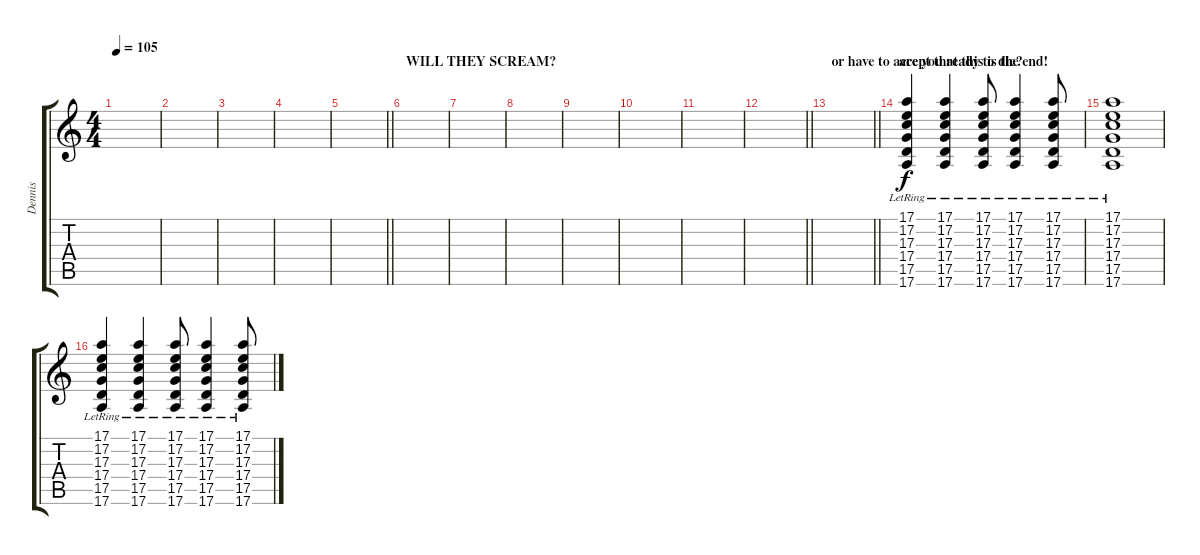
\track ("Dennis" "Dennis") {instrument gunshot}
\staff {score tabs}
\tuning (E4 B3 G3 D3 A2 E2) {hide}
\ts (4 4)
\tempo 105
\clef g2
\ks c
|
|
|
|
\barLineRight lightlight
|
\section ("" "WILL THEY SCREAM?")
|
|
|
|
|
|
\barLineRight lightlight
|
\section ("" "or have to accept that this is the end!")
\barLineRight lightlight
|
\section ("" "are you ready to die?")
(17.1{lr} 17.2{lr} 17.3{lr} 17.4{lr} 17.5{lr} 17.6{lr}).4 (17.1{lr} 17.2{lr} 17.3{lr} 17.4{lr} 17.5{lr} 17.6{lr}).4 (17.1{lr} 17.2{lr} 17.3{lr} 17.4{lr} 17.5{lr} 17.6{lr}).8 (17.1{lr} 17.2{lr} 17.3{lr} 17.4{lr} 17.5{lr} 17.6{lr}).4 (17.1{lr} 17.2{lr} 17.3{lr} 17.4{lr} 17.5{lr} 17.6{lr}).8 |
(17.1{lr} 17.2{lr} 17.3{lr} 17.4{lr} 17.5{lr} 17.6{lr}).1 |
(17.1{lr} 17.2{lr} 17.3{lr} 17.4{lr} 17.5{lr} 17.6{lr}).4 (17.1{lr} 17.2{lr} 17.3{lr} 17.4{lr} 17.5{lr} 17.6{lr}).4 (17.1{lr} 17.2{lr} 17.3{lr} 17.4{lr} 17.5{lr} 17.6{lr}).8 (17.1{lr} 17.2{lr} 17.3{lr} 17.4{lr} 17.5{lr} 17.6{lr}).4 (17.1{lr} 17.2{lr} 17.3{lr} 17.4{lr} 17.5{lr} 17.6{lr}).8
